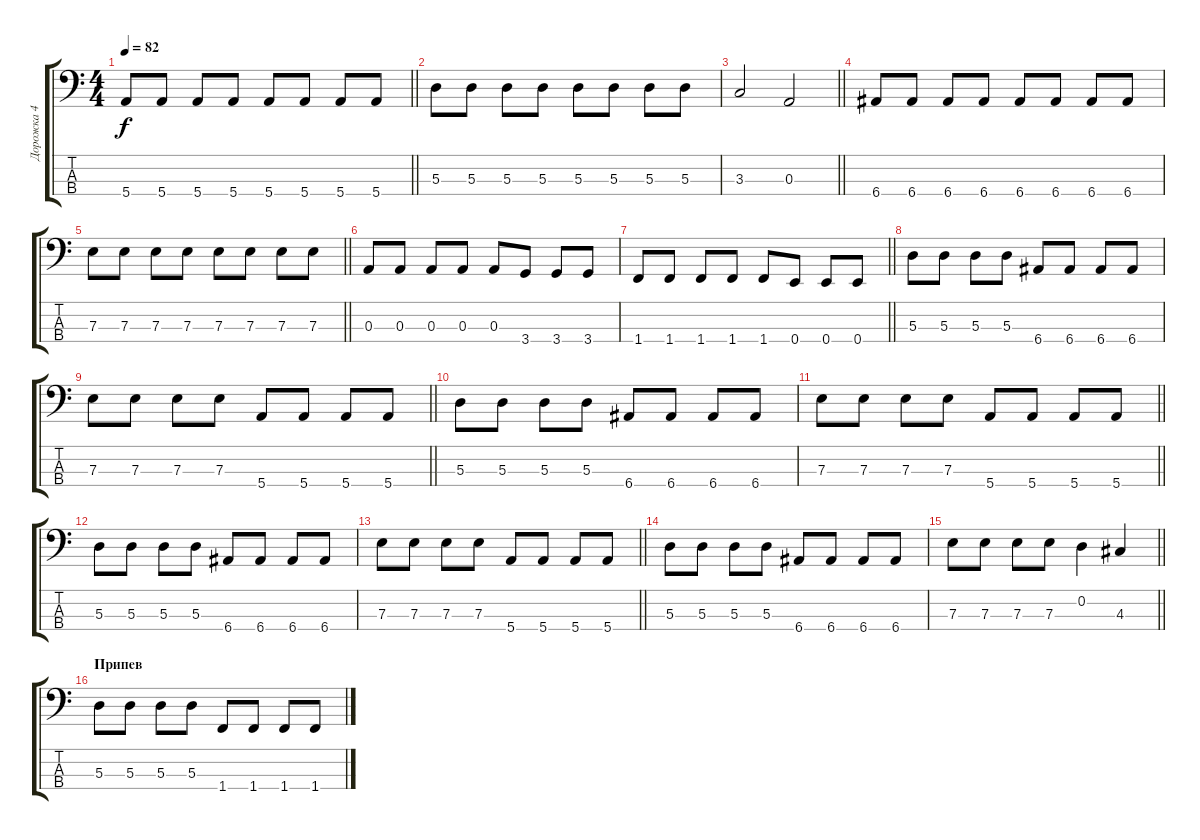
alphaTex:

\track ("Дорожка 4" "Дорожка 4") {instrument electricbassfinger}
\staff {score tabs}
\tuning (G2 D2 A1 E1) {hide}
\ts (4 4)
\tempo 82
\clef f4
\barLineRight lightlight
\ks c
5.4.8{dy f} 5.4.8 5.4.8 5.4.8 5.4.8 5.4.8 5.4.8 5.4.8 |
5.3.8 5.3.8 5.3.8 5.3.8 5.3.8 5.3.8 5.3.8 5.3.8 |
\barLineRight lightlight
3.3.2 0.3.2 |
6.4.8 6.4.8 6.4.8 6.4.8 6.4.8 6.4.8 6.4.8 6.4.8 |
\barLineRight lightlight
7.3.8 7.3.8 7.3.8 7.3.8 7.3.8 7.3.8 7.3.8 7.3.8 |
0.3.8 0.3.8 0.3.8 0.3.8 0.3.8 3.4.8 3.4.8 3.4.8 |
\barLineRight lightlight
1.4.8 1.4.8 1.4.8 1.4.8 1.4.8 0.4.8 0.4.8 0.4.8 |
5.3.8 5.3.8 5.3.8 5.3.8 6.4.8 6.4.8 6.4.8 6.4.8 |
\barLineRight lightlight
7.3.8 7.3.8 7.3.8 7.3.8 5.4.8 5.4.8 5.4.8 5.4.8 |
5.3.8 5.3.8 5.3.8 5.3.8 6.4.8 6.4.8 6.4.8 6.4.8 |
\barLineRight lightlight
7.3.8 7.3.8 7.3.8 7.3.8 5.4.8 5.4.8 5.4.8 5.4.8 |
5.3.8 5.3.8 5.3.8 5.3.8 6.4.8 6.4.8 6.4.8 6.4.8 |
\barLineRight lightlight
7.3.8 7.3.8 7.3.8 7.3.8 5.4.8 5.4.8 5.4.8 5.4.8 |
5.3.8 5.3.8 5.3.8 5.3.8 6.4.8 6.4.8 6.4.8 6.4.8 |
\barLineRight lightlight
7.3.8 7.3.8 7.3.8 7.3.8 0.2.4 4.3.4 |
\section ("" "Припев")
5.3.8 5.3.8 5.3.8 5.3.8 1.4.8 1.4.8 1.4.8 1.4.8
